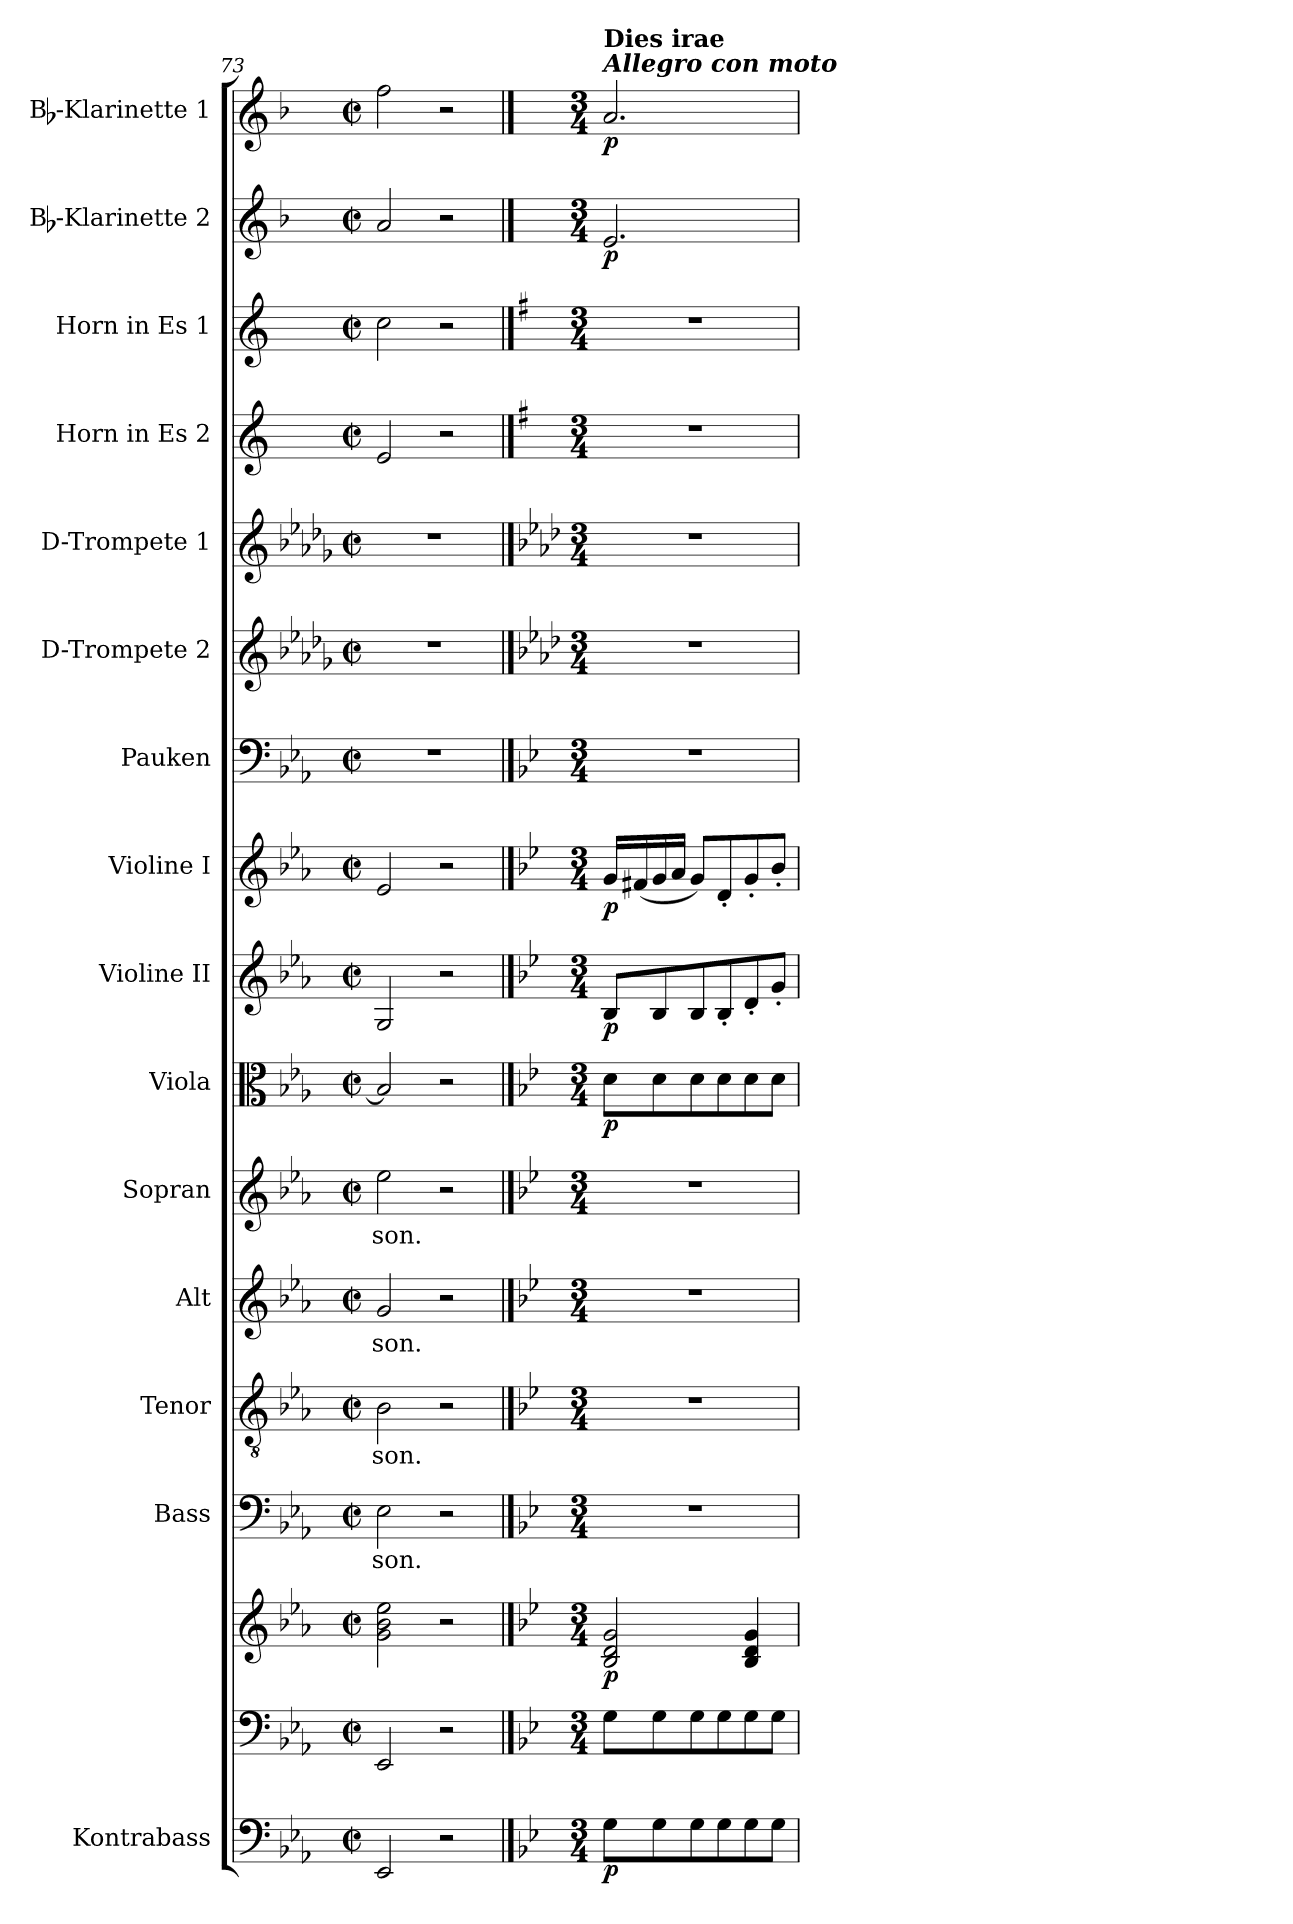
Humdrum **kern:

**kern	**dynam	**kern	**kern	**dynam	**kern	**text	**kern	**text	**kern	**text	**kern	**text	**kern	**dynam	**kern	**dynam	**kern	**dynam	**kern	**kern	**kern	**kern	**kern	**kern	**dynam	**kern	**dynam
*part16	*part16	*part15	*part15	*part15	*part14	*part14	*part13	*part13	*part12	*part12	*part11	*part11	*part10	*part10	*part9	*part9	*part8	*part8	*part7	*part6	*part5	*part4	*part3	*part2	*part2	*part1	*part1
*staff17	*staff17	*staff16	*staff15	*staff15/16	*staff14	*staff14	*staff13	*staff13	*staff12	*staff12	*staff11	*staff11	*staff10	*staff10	*staff9	*staff9	*staff8	*staff8	*staff7	*staff6	*staff5	*staff4	*staff3	*staff2	*staff2	*staff1	*staff1
*I"Kontrabass	*	*	*	*	*I"Bass	*	*I"Tenor	*	*I"Alt	*	*I"Sopran	*	*I"Viola	*	*I"Violine II	*	*I"Violine I	*	*I"Pauken	*I"D-Trompete 2	*I"D-Trompete 1	*I"Horn in Es 2	*I"Horn in Es 1	*I"Bb-Klarinette 2	*	*I"Bb-Klarinette 1	*
*I'Kb.	*	*	*	*	*I'B.	*	*I'T.	*	*I'A.	*	*I'S.	*	*I'Vla.	*	*I'Vl. II	*	*I'Vl. I	*	*I'Pk.	*I'D Trp. 2	*I'D Trp. 1	*	*	*I'Bb Kl. 2	*	*I'Bb Kl. 1	*
*clefF4	*	*clefF4	*clefG2	*	*clefF4	*	*clefGv2	*	*clefG2	*	*clefG2	*	*clefC3	*	*clefG2	*	*clefG2	*	*clefF4	*clefG2	*clefG2	*clefG2	*clefG2	*clefG2	*	*clefG2	*
*ITrd7c12	*	*	*	*	*	*	*	*	*	*	*	*	*	*	*	*	*	*	*	*ITrd-1c-2	*ITrd-1c-2	*ITrd5c9	*ITrd5c9	*ITrd1c2	*	*ITrd1c2	*
*k[b-e-a-]	*	*k[b-e-a-]	*k[b-e-a-]	*	*k[b-e-a-]	*	*k[b-e-a-]	*	*k[b-e-a-]	*	*k[b-e-a-]	*	*k[b-e-a-]	*	*k[b-e-a-]	*	*k[b-e-a-]	*	*k[b-e-a-]	*k[b-e-a-]	*k[b-e-a-]	*k[b-e-a-]	*k[b-e-a-]	*k[b-e-a-]	*	*k[b-e-a-]	*
*E-:	*	*E-:	*E-:	*	*E-:	*	*E-:	*	*E-:	*	*E-:	*	*E-:	*	*E-:	*	*E-:	*	*E-:	*E-:	*E-:	*E-:	*E-:	*E-:	*	*E-:	*
*M2/2	*	*M2/2	*M2/2	*	*M2/2	*	*M2/2	*	*M2/2	*	*M2/2	*	*M2/2	*	*M2/2	*	*M2/2	*	*M2/2	*M2/2	*M2/2	*M2/2	*M2/2	*M2/2	*	*M2/2	*
*met(c|)	*	*met(c|)	*met(c|)	*	*met(c|)	*	*met(c|)	*	*met(c|)	*	*met(c|)	*	*met(c|)	*	*met(c|)	*	*met(c|)	*	*met(c|)	*met(c|)	*met(c|)	*met(c|)	*met(c|)	*met(c|)	*	*met(c|)	*
=73	=73	=73	=73	=73	=73	=73	=73	=73	=73	=73	=73	=73	=73	=73	=73	=73	=73	=73	=73	=73	=73	=73	=73	=73	=73	=73	=73
!	!	!	!	!	!	!LO:LY:b	!	!LO:LY:b	!	!LO:LY:b	!	!LO:LY:b	!	!	!	!	!	!	!	!	!	!	!	!	!	!	!
2EEE-/	.	2EE-/	2g\ 2b-\ 2ee-\	.	2E-\	-son.	2B-\	-son.	2g/	-son.	2ee-\	-son.	2B-/]	.	2G/	.	2e-/	.	1r	1r	1r	2G/	2e-\	2g/	.	2ee-\	.
2r	.	2r	2r	.	2r	.	2r	.	2r	.	2r	.	2r	.	2r	.	2r	.	.	.	.	2r	2r	2r	.	2r	.
!!LO:PB:g=z
==74	==74	==74	==74	==74	==74	==74	==74	==74	==74	==74	==74	==74	==74	==74	==74	==74	==74	==74	==74	==74	==74	==74	==74	==74	==74	==74	==74
*k[b-e-]	*	*k[b-e-]	*k[b-e-]	*	*k[b-e-]	*	*k[b-e-]	*	*k[b-e-]	*	*k[b-e-]	*	*k[b-e-]	*	*k[b-e-]	*	*k[b-e-]	*	*k[b-e-]	*k[b-e-]	*k[b-e-]	*k[b-e-]	*k[b-e-]	*k[b-e-]	*	*k[b-e-]	*
*B-:	*	*B-:	*B-:	*	*B-:	*	*B-:	*	*B-:	*	*B-:	*	*B-:	*	*B-:	*	*B-:	*	*B-:	*B-:	*B-:	*B-:	*B-:	*B-:	*	*B-:	*
*M3/4	*	*M3/4	*M3/4	*	*M3/4	*	*M3/4	*	*M3/4	*	*M3/4	*	*M3/4	*	*M3/4	*	*M3/4	*	*M3/4	*M3/4	*M3/4	*M3/4	*M3/4	*M3/4	*	*M3/4	*
!	!	!	!	!	!	!	!	!	!	!	!	!	!	!	!	!	!	!	!	!	!	!	!	!	!	!LO:TX:a:Bi:t=Allegro con moto	!
!	!	!	!	!	!	!	!	!	!	!	!	!	!	!	!	!	!	!	!	!	!	!	!	!	!	!LO:TX:a:B:t=Dies irae	!
!	!LO:DY:b	!	!	!LO:DY:b	!	!	!	!	!	!	!	!	!	!LO:DY:b	!	!LO:DY:b	!	!LO:DY:b	!	!	!	!	!	!	!LO:DY:b	!	!LO:DY:b
8GG\L	p	8G\L	2B-/ 2d/ 2g/	p	2.r	.	2.r	.	2.r	.	2.r	.	8d\L	p	8B-/L	p	16g/LL	p	2.r	2.r	2.r	2.r	2.r	2.d/	p	2.g/	p
.	.	.	.	.	.	.	.	.	.	.	.	.	.	.	.	.	(<16f#X/	.	.	.	.	.	.	.	.	.	.
8GG\	.	8G\	.	.	.	.	.	.	.	.	.	.	8d\	.	8B-/	.	16g/	.	.	.	.	.	.	.	.	.	.
.	.	.	.	.	.	.	.	.	.	.	.	.	.	.	.	.	16a/JJ	.	.	.	.	.	.	.	.	.	.
8GG\	.	8G\	.	.	.	.	.	.	.	.	.	.	8d\	.	8B-/	.	8g/L)	.	.	.	.	.	.	.	.	.	.
8GG\	.	8G\	.	.	.	.	.	.	.	.	.	.	8d\	.	8B-'</	.	8d'</	.	.	.	.	.	.	.	.	.	.
8GG\	.	8G\	4B-/ 4d/ 4g/	.	.	.	.	.	.	.	.	.	8d\	.	8d'</	.	8g'</	.	.	.	.	.	.	.	.	.	.
8GG\J	.	8G\J	.	.	.	.	.	.	.	.	.	.	8d\J	.	8g'</J	.	8b-'</J	.	.	.	.	.	.	.	.	.	.
=	=	=	=	=	=	=	=	=	=	=	=	=	=	=	=	=	=	=	=	=	=	=	=	=	=	=	=
*-	*-	*-	*-	*-	*-	*-	*-	*-	*-	*-	*-	*-	*-	*-	*-	*-	*-	*-	*-	*-	*-	*-	*-	*-	*-	*-	*-
